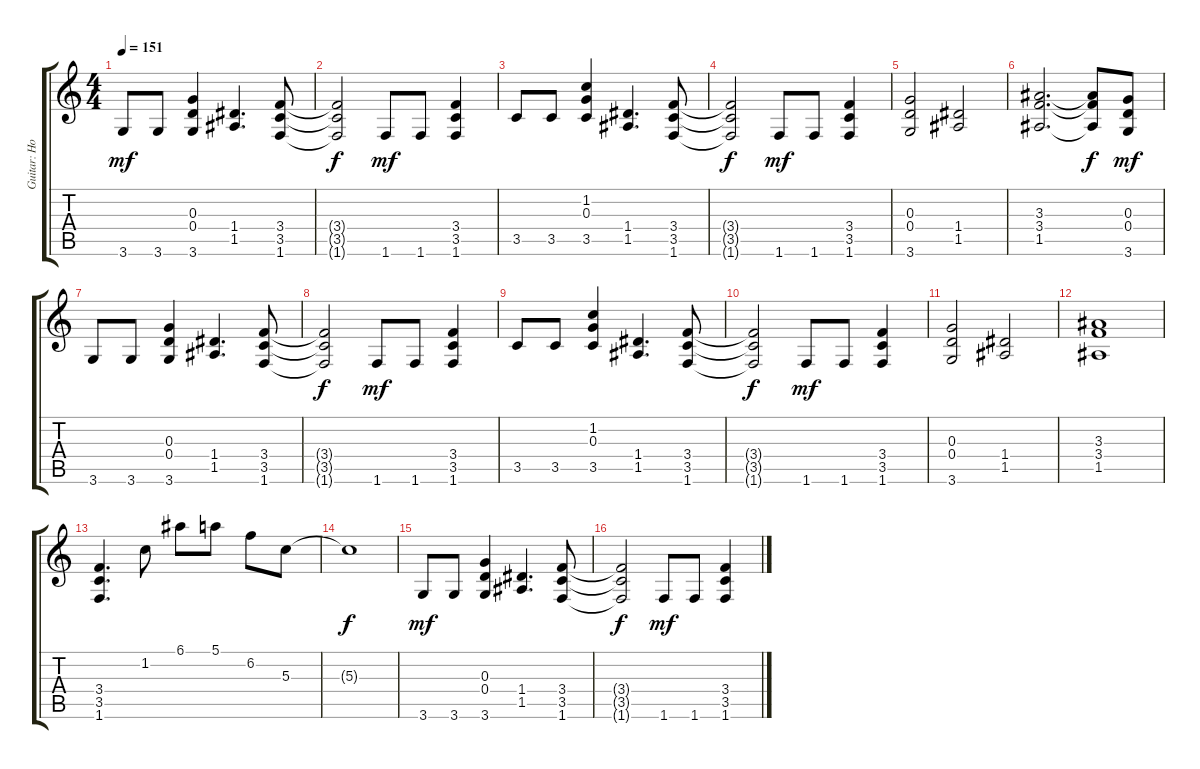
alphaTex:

\track ("Guitar: Howard Leese" "Guitar: Ho") {instrument overdrivenguitar}
\staff {score tabs}
\tuning (E4 B3 G3 D3 A2 E2) {hide}
\ts (4 4)
\tempo 151
\clef g2
\ks c
3.6.8{dy mf} 3.6.8 (0.3 0.4 3.6).4 (1.4 1.5).4{d} (3.4 3.5 1.6).8 |
(3.4{t} 3.5{t} 1.6{t}).2{dy f} 1.6.8{dy mf} 1.6.8 (3.4 3.5 1.6).4 |
3.5.8 3.5.8 (1.2 0.3 3.5).4 (1.4 1.5).4{d} (3.4 3.5 1.6).8 |
(3.4{t} 3.5{t} 1.6{t}).2{dy f} 1.6.8{dy mf} 1.6.8 (3.4 3.5 1.6).4 |
(0.3 0.4 3.6).2 (1.4 1.5).2 |
(3.3 3.4 1.5).2{d} (3.3{t} 3.4{t} 1.5{t}).8{dy f} (0.3 0.4 3.6).8{dy mf} |
3.6.8 3.6.8 (0.3 0.4 3.6).4 (1.4 1.5).4{d} (3.4 3.5 1.6).8 |
(3.4{t} 3.5{t} 1.6{t}).2{dy f} 1.6.8{dy mf} 1.6.8 (3.4 3.5 1.6).4 |
3.5.8 3.5.8 (1.2 0.3 3.5).4 (1.4 1.5).4{d} (3.4 3.5 1.6).8 |
(3.4{t} 3.5{t} 1.6{t}).2{dy f} 1.6.8{dy mf} 1.6.8 (3.4 3.5 1.6).4 |
(0.3 0.4 3.6).2 (1.4 1.5).2 |
(3.3 3.4 1.5).1 |
(3.4 3.5 1.6).4{d} 1.2.8 6.1.8 5.1.8 6.2.8 5.3.8 |
5.3{t}.1{dy f} |
3.6.8{dy mf} 3.6.8 (0.3 0.4 3.6).4 (1.4 1.5).4{d} (3.4 3.5 1.6).8 |
(3.4{t} 3.5{t} 1.6{t}).2{dy f} 1.6.8{dy mf} 1.6.8 (3.4 3.5 1.6).4
